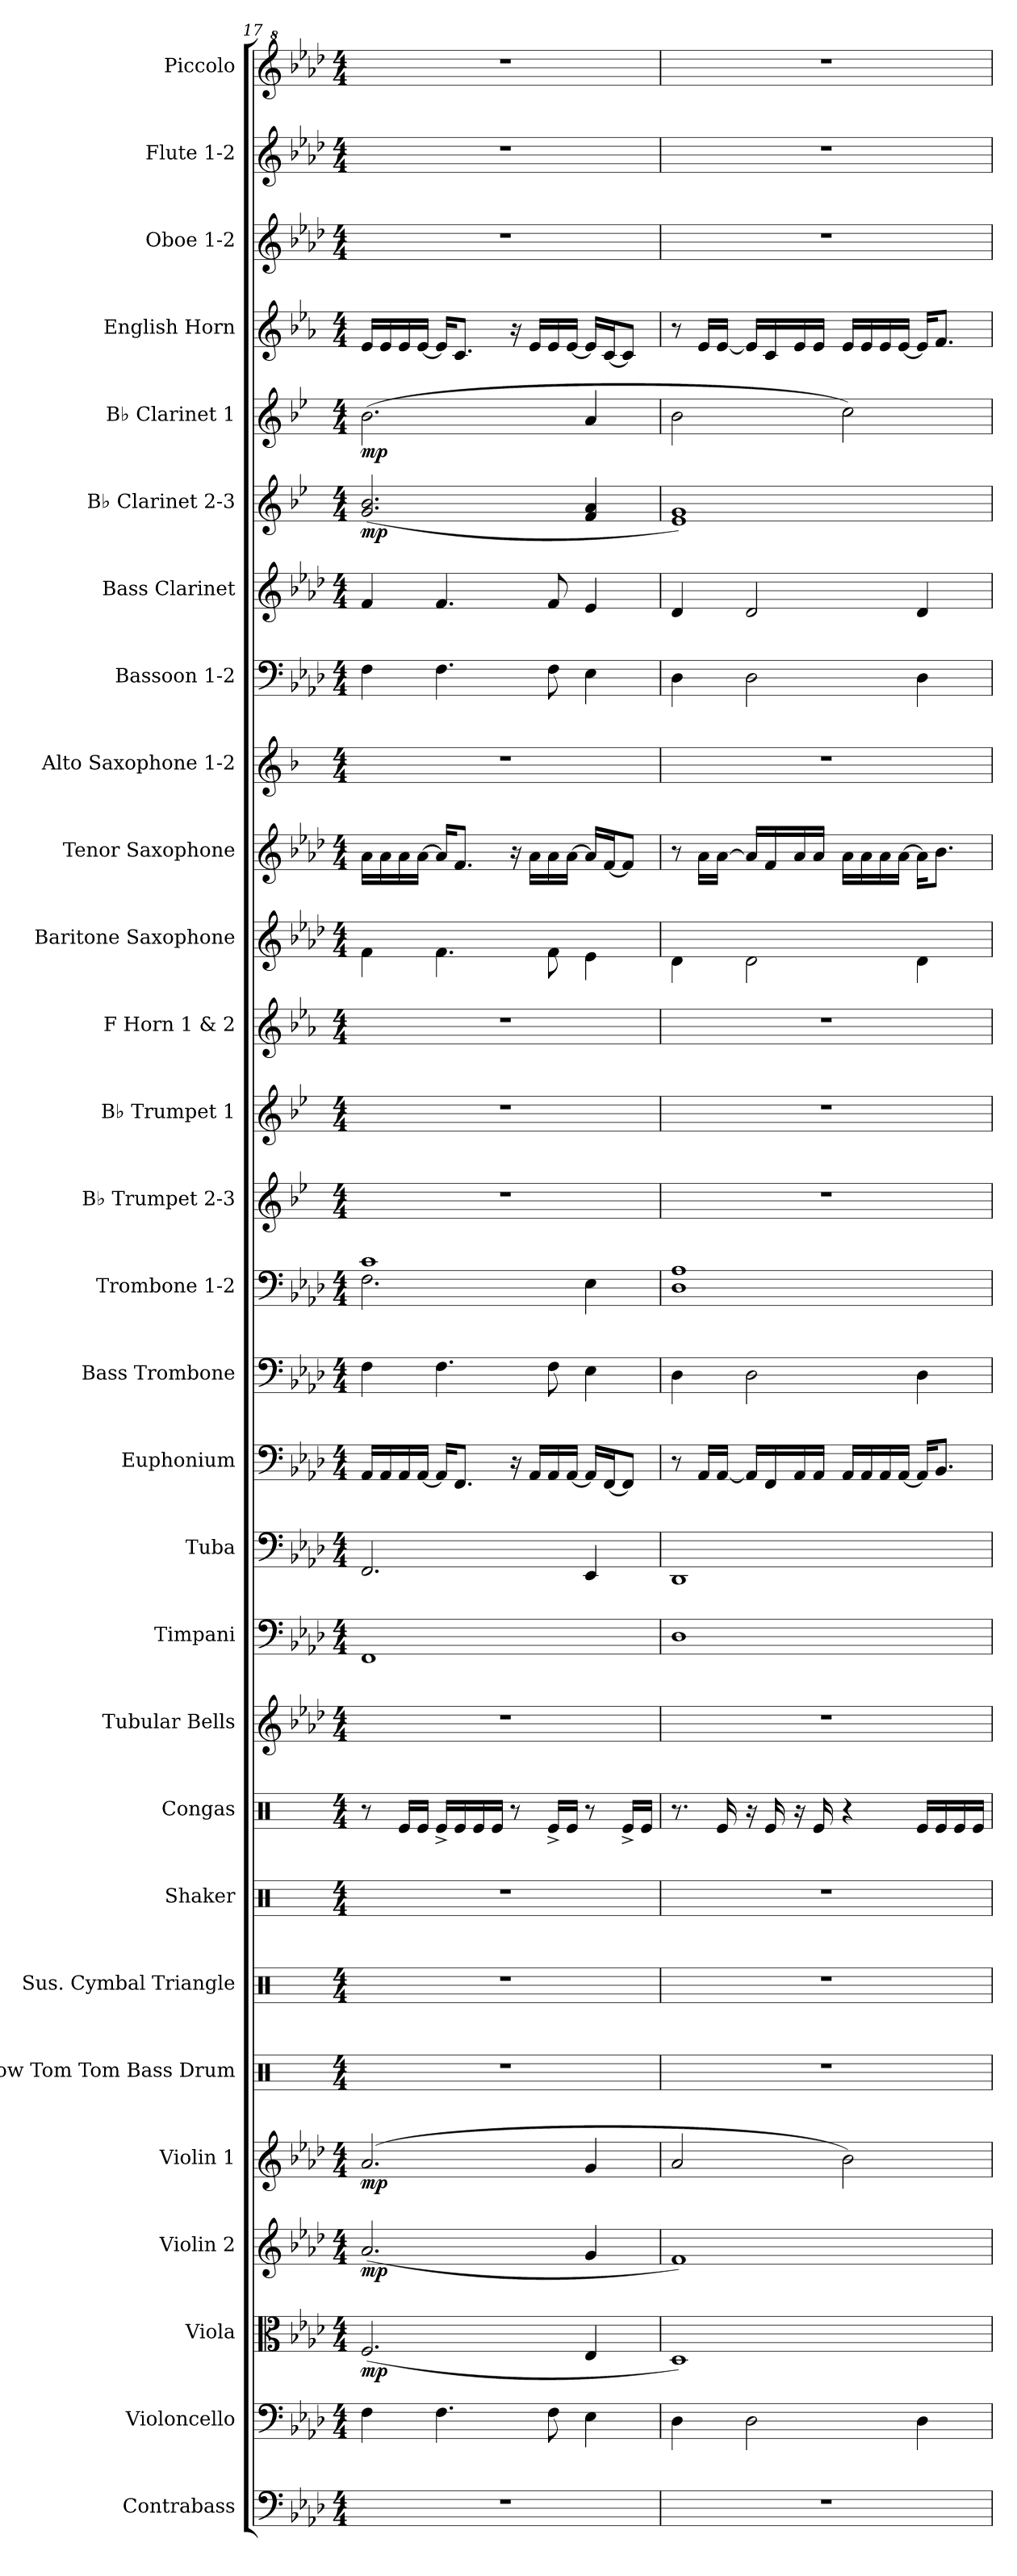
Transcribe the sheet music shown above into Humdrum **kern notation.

**kern	**kern	**kern	**dynam	**kern	**dynam	**kern	**dynam	**kern	**kern	**kern	**kern	**kern	**kern	**kern	**kern	**kern	**kern	**kern	**kern	**kern	**kern	**kern	**kern	**kern	**kern	**kern	**dynam	**kern	**dynam	**kern	**kern	**kern	**kern
*part29	*part28	*part27	*part27	*part26	*part26	*part25	*part25	*part24	*part23	*part22	*part21	*part20	*part19	*part18	*part17	*part16	*part15	*part14	*part13	*part12	*part11	*part10	*part9	*part8	*part7	*part6	*part6	*part5	*part5	*part4	*part3	*part2	*part1
*staff29	*staff28	*staff27	*staff27	*staff26	*staff26	*staff25	*staff25	*staff24	*staff23	*staff22	*staff21	*staff20	*staff19	*staff18	*staff17	*staff16	*staff15	*staff14	*staff13	*staff12	*staff11	*staff10	*staff9	*staff8	*staff7	*staff6	*staff6	*staff5	*staff5	*staff4	*staff3	*staff2	*staff1
*I"Contrabass	*I"Violoncello	*I"Viola	*	*I"Violin 2	*	*I"Violin 1	*	*I"Low Tom Tom Bass Drum	*I"Sus. Cymbal Triangle	*I"Shaker	*I"Congas	*I"Tubular Bells	*I"Timpani	*I"Tuba	*I"Euphonium	*I"Bass Trombone	*I"Trombone 1-2	*I"B♭ Trumpet 2-3	*I"B♭ Trumpet 1	*I"F Horn 1 &amp; 2	*I"Baritone Saxophone	*I"Tenor Saxophone	*I"Alto Saxophone 1-2	*I"Bassoon 1-2	*I"Bass Clarinet	*I"B♭ Clarinet 2-3	*	*I"B♭ Clarinet 1	*	*I"English Horn	*I"Oboe 1-2	*I"Flute 1-2	*I"Piccolo
*I'Cb.	*I'Vc.	*I'Vla.	*	*I'Vln. 2	*	*I'Vln. 1	*	*I'B. Dr.	*I'Cym.	*I'Shk	*I'Co.	*I'Tu. Be.	*I'Timp.	*I'Tba.	*I'Euph.	*I'B. Tbn.	*I'Tbn. 1-2	*I'B♭ Tpt. 2-3	*I'B♭ Tpt. 1	*I'F Hn. 1 3	*I'Bar. Sax.	*I'T. Sax.	*I'A. Sax. 1-2	*I'Bsn. 1-2	*I'B. Cl.	*I'B♭ Cl. 2-3	*	*I'B♭ Cl. 1	*	*I'E. Hn.	*I'Ob. 1-2	*I'Fl. 1-2	*I'Picc.
*clefF4	*clefF4	*clefC3	*	*clefG2	*	*clefG2	*	*clefX	*clefX	*clefX	*clefX	*clefG2	*clefF4	*clefF4	*clefF4	*clefF4	*clefF4	*clefG2	*clefG2	*clefG2	*clefG2	*clefG2	*clefG2	*clefF4	*clefG2	*clefG2	*	*clefG2	*	*clefG2	*clefG2	*clefG2	*clefG^2
*ITrd7c12	*	*	*	*	*	*	*	*	*	*	*	*	*	*	*	*	*	*ITrd1c2	*ITrd1c2	*ITrd4c7	*ITrd12c21	*ITrd8c14	*ITrd5c9	*	*ITrd8c14	*ITrd1c2	*	*ITrd1c2	*	*ITrd4c7	*	*	*ITrd-7c-12
*k[b-e-a-d-]	*k[b-e-a-d-]	*k[b-e-a-d-]	*	*k[b-e-a-d-]	*	*k[b-e-a-d-]	*	*k[]	*k[]	*k[]	*k[]	*k[b-e-a-d-]	*k[b-e-a-d-]	*k[b-e-a-d-]	*k[b-e-a-d-]	*k[b-e-a-d-]	*k[b-e-a-d-]	*k[b-e-a-d-]	*k[b-e-a-d-]	*k[b-e-a-d-]	*k[b-e-a-d-]	*k[b-e-a-d-]	*k[b-e-a-d-]	*k[b-e-a-d-]	*k[b-e-a-d-]	*k[b-e-a-d-]	*	*k[b-e-a-d-]	*	*k[b-e-a-d-]	*k[b-e-a-d-]	*k[b-e-a-d-]	*k[b-e-a-d-]
*M4/4	*M4/4	*M4/4	*	*M4/4	*	*M4/4	*	*M4/4	*M4/4	*M4/4	*M4/4	*M4/4	*M4/4	*M4/4	*M4/4	*M4/4	*M4/4	*M4/4	*M4/4	*M4/4	*M4/4	*M4/4	*M4/4	*M4/4	*M4/4	*M4/4	*	*M4/4	*	*M4/4	*M4/4	*M4/4	*M4/4
=17	=17	=17	=17	=17	=17	=17	=17	=17	=17	=17	=17	=17	=17	=17	=17	=17	=17	=17	=17	=17	=17	=17	=17	=17	=17	=17	=17	=17	=17	=17	=17	=17	=17
*	*	*	*	*	*	*	*	*	*	*	*	*	*	*	*	*	*^	*	*	*	*	*	*	*	*	*	*	*	*	*	*	*	*
!	!	!	!LO:DY:b	!	!LO:DY:b	!	!LO:DY:b	!	!	!	!	!	!	!	!	!	!	!	!	!	!	!	!	!	!	!	!	!LO:DY:b	!	!LO:DY:b	!	!	!	!
1r	4F\	(2.F/	mp	(2.a-/	mp	(2.a-/	mp	1r	1r	1r	8r	1r	1FF	2.FF/	16AA-/LL	4F\	1c	2.F\	1r	1r	1r	4F\	16A-\LL	1r	4F\	4F/	(2.f/ 2.a-/	mp	(2.a-\	mp	16A-/LL	1r	1r	1r
.	.	.	.	.	.	.	.	.	.	.	.	.	.	.	16AA-/	.	.	.	.	.	.	.	16A-\	.	.	.	.	.	.	.	16A-/	.	.	.
.	.	.	.	.	.	.	.	.	.	.	16Re/LL	.	.	.	16AA-/	.	.	.	.	.	.	.	16A-\	.	.	.	.	.	.	.	16A-/	.	.	.
.	.	.	.	.	.	.	.	.	.	.	16Re/JJ	.	.	.	[16AA-/JJ	.	.	.	.	.	.	.	[16A-\JJ	.	.	.	.	.	.	.	[16A-/JJ	.	.	.
.	4.F\	.	.	.	.	.	.	.	.	.	16Re^/LL	.	.	.	16AA-/KL]	4.F\	.	.	.	.	.	4.F\	16A-/KL]	.	4.F\	4.F/	.	.	.	.	16A-/KL]	.	.	.
.	.	.	.	.	.	.	.	.	.	.	16Re/	.	.	.	8.FF/J	.	.	.	.	.	.	.	8.F/J	.	.	.	.	.	.	.	8.F/J	.	.	.
.	.	.	.	.	.	.	.	.	.	.	16Re/	.	.	.	.	.	.	.	.	.	.	.	.	.	.	.	.	.	.	.	.	.	.	.
.	.	.	.	.	.	.	.	.	.	.	16Re/JJ	.	.	.	.	.	.	.	.	.	.	.	.	.	.	.	.	.	.	.	.	.	.	.
.	.	.	.	.	.	.	.	.	.	.	8r	.	.	.	16r	.	.	.	.	.	.	.	16r	.	.	.	.	.	.	.	16r	.	.	.
.	.	.	.	.	.	.	.	.	.	.	.	.	.	.	16AA-/LL	.	.	.	.	.	.	.	16A-\LL	.	.	.	.	.	.	.	16A-/LL	.	.	.
.	8F\	.	.	.	.	.	.	.	.	.	16Re^/LL	.	.	.	16AA-/	8F\	.	.	.	.	.	8F\	16A-\	.	8F\	8F/	.	.	.	.	16A-/	.	.	.
.	.	.	.	.	.	.	.	.	.	.	16Re/JJ	.	.	.	[16AA-/JJ	.	.	.	.	.	.	.	[16A-\JJ	.	.	.	.	.	.	.	[16A-/JJ	.	.	.
.	4E-\	4E-/	.	4g/	.	4g/	.	.	.	.	8r	.	.	4EE-/	16AA-/LL]	4E-\	.	4E-\	.	.	.	4E-\	16A-/LL]	.	4E-\	4E-/	4e-/ 4g/	.	4g/	.	16A-/LL]	.	.	.
.	.	.	.	.	.	.	.	.	.	.	.	.	.	.	[16FF/J	.	.	.	.	.	.	.	[16F/J	.	.	.	.	.	.	.	[16F/J	.	.	.
.	.	.	.	.	.	.	.	.	.	.	16Re^/LL	.	.	.	8FF/J]	.	.	.	.	.	.	.	8F/J]	.	.	.	.	.	.	.	8F/J]	.	.	.
.	.	.	.	.	.	.	.	.	.	.	16Re/JJ	.	.	.	.	.	.	.	.	.	.	.	.	.	.	.	.	.	.	.	.	.	.	.
*	*	*	*	*	*	*	*	*	*	*	*	*	*	*	*	*	*v	*v	*	*	*	*	*	*	*	*	*	*	*	*	*	*	*	*
!!LO:PB:g=z
=18	=18	=18	=18	=18	=18	=18	=18	=18	=18	=18	=18	=18	=18	=18	=18	=18	=18	=18	=18	=18	=18	=18	=18	=18	=18	=18	=18	=18	=18	=18	=18	=18	=18
1r	4D-\	1D-)	.	1f)	.	2a-/	.	1r	1r	1r	8.r	1r	1D-	1DD-	8r	4D-\	1D- 1A-	1r	1r	1r	4D-\	8r	1r	4D-\	4D-/	1d- 1f)	.	2a-\	.	8r	1r	1r	1r
.	.	.	.	.	.	.	.	.	.	.	.	.	.	.	16AA-/LL	.	.	.	.	.	.	16A-\LL	.	.	.	.	.	.	.	16A-/LL	.	.	.
.	.	.	.	.	.	.	.	.	.	.	16Re/	.	.	.	[16AA-/JJ	.	.	.	.	.	.	[16A-\JJ	.	.	.	.	.	.	.	[16A-/JJ	.	.	.
.	2D-\	.	.	.	.	.	.	.	.	.	16r	.	.	.	16AA-/LL]	2D-\	.	.	.	.	2D-\	16A-/LL]	.	2D-\	2D-/	.	.	.	.	16A-/LL]	.	.	.
.	.	.	.	.	.	.	.	.	.	.	16Re/	.	.	.	16FF/	.	.	.	.	.	.	16F/	.	.	.	.	.	.	.	16F/	.	.	.
.	.	.	.	.	.	.	.	.	.	.	16r	.	.	.	16AA-/	.	.	.	.	.	.	16A-/	.	.	.	.	.	.	.	16A-/	.	.	.
.	.	.	.	.	.	.	.	.	.	.	16Re/	.	.	.	16AA-/JJ	.	.	.	.	.	.	16A-/JJ	.	.	.	.	.	.	.	16A-/JJ	.	.	.
.	.	.	.	.	.	2b-\)	.	.	.	.	4r	.	.	.	16AA-/LL	.	.	.	.	.	.	16A-\LL	.	.	.	.	.	2b-\)	.	16A-/LL	.	.	.
.	.	.	.	.	.	.	.	.	.	.	.	.	.	.	16AA-/	.	.	.	.	.	.	16A-\	.	.	.	.	.	.	.	16A-/	.	.	.
.	.	.	.	.	.	.	.	.	.	.	.	.	.	.	16AA-/	.	.	.	.	.	.	16A-\	.	.	.	.	.	.	.	16A-/	.	.	.
.	.	.	.	.	.	.	.	.	.	.	.	.	.	.	[16AA-/JJ	.	.	.	.	.	.	[16A-\JJ	.	.	.	.	.	.	.	[16A-/JJ	.	.	.
.	4D-\	.	.	.	.	.	.	.	.	.	16Re/LL	.	.	.	16AA-/KL]	4D-\	.	.	.	.	4D-\	16A-\KL]	.	4D-\	4D-/	.	.	.	.	16A-/KL]	.	.	.
.	.	.	.	.	.	.	.	.	.	.	16Re/	.	.	.	8.BB-/J	.	.	.	.	.	.	8.B-\J	.	.	.	.	.	.	.	8.B-/J	.	.	.
.	.	.	.	.	.	.	.	.	.	.	16Re/	.	.	.	.	.	.	.	.	.	.	.	.	.	.	.	.	.	.	.	.	.	.
.	.	.	.	.	.	.	.	.	.	.	16Re/JJ	.	.	.	.	.	.	.	.	.	.	.	.	.	.	.	.	.	.	.	.	.	.
=	=	=	=	=	=	=	=	=	=	=	=	=	=	=	=	=	=	=	=	=	=	=	=	=	=	=	=	=	=	=	=	=	=
*-	*-	*-	*-	*-	*-	*-	*-	*-	*-	*-	*-	*-	*-	*-	*-	*-	*-	*-	*-	*-	*-	*-	*-	*-	*-	*-	*-	*-	*-	*-	*-	*-	*-
